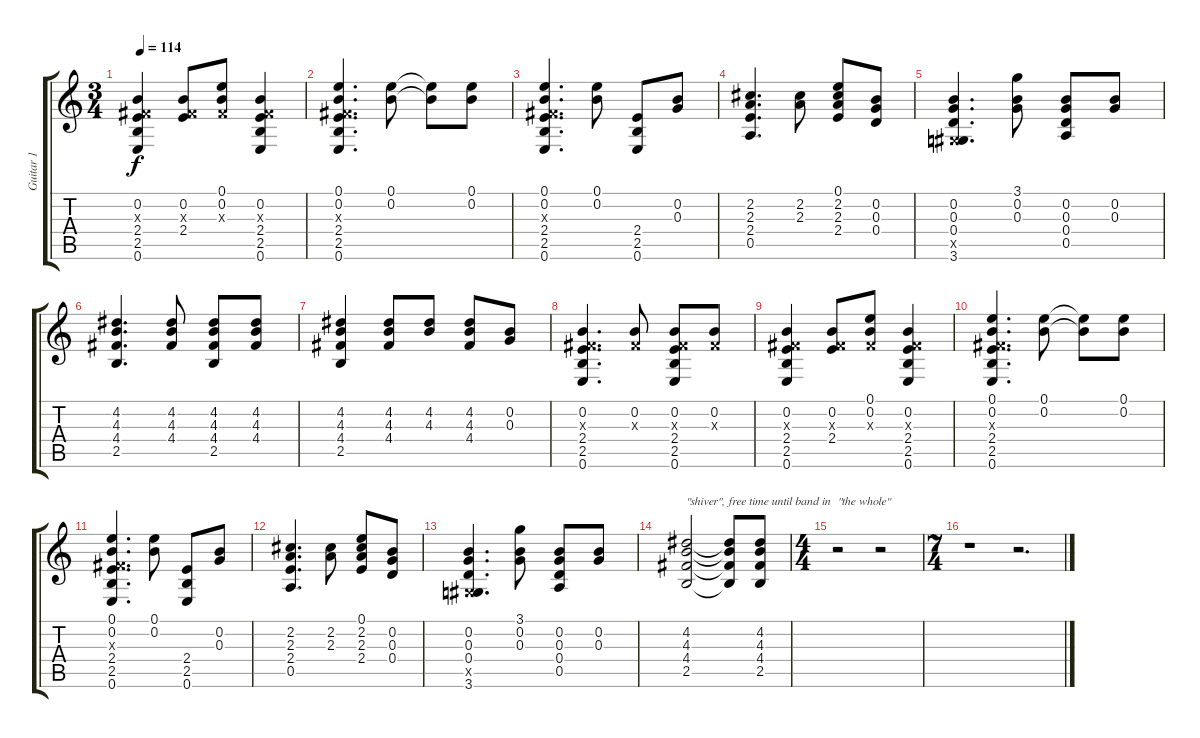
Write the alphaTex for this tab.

\track ("Guitar 1" "Guitar 1") {instrument acousticguitarsteel}
\staff {score tabs}
\tuning (E4 B3 G3 D3 A2 E2) {hide}
\ts (3 4)
\tempo 114
\clef g2
\ks c
(0.2 -1.3{x} 2.4 2.5 0.6).4{dy f} (0.2 -1.3{x} 2.4).8 (0.1 0.2 -1.3{x}).8 (0.2 -1.3{x} 2.4 2.5 0.6).4 |
(0.1 0.2 -1.3{x} 2.4 2.5 0.6).4{d} (0.1 0.2).8 (0.1{t} 0.2{t}).8 (0.1 0.2).8 |
(0.1 0.2 -1.3{x} 2.4 2.5 0.6).4{d} (0.1 0.2).8 (2.4 2.5 0.6).8 (0.2 0.3).8 |
(2.2 2.3 2.4 0.5).4{d} (2.2 2.3).8 (0.1 2.2 2.3 2.4).8 (0.2 0.3 0.4).8 |
(0.2 0.3 0.4 -1.5{x} 3.6).4{d} (3.1 0.2 0.3).8 (0.2 0.3 0.4 0.5).8 (0.2 0.3).8 |
(4.2 4.3 4.4 2.5).4{d} (4.2 4.3 4.4).8 (4.2 4.3 4.4 2.5).8 (4.2 4.3 4.4).8 |
(4.2 4.3 4.4 2.5).4 (4.2 4.3 4.4).8 (4.2 4.3).8 (4.2 4.3 4.4).8 (0.2 0.3).8 |
(0.2 -1.3{x} 2.4 2.5 0.6).4{d} (0.2 -1.3{x}).8 (0.2 -1.3{x} 2.4 2.5 0.6).8 (0.2 -1.3{x}).8 |
(0.2 -1.3{x} 2.4 2.5 0.6).4 (0.2 -1.3{x} 2.4).8 (0.1 0.2 -1.3{x}).8 (0.2 -1.3{x} 2.4 2.5 0.6).4 |
(0.1 0.2 -1.3{x} 2.4 2.5 0.6).4{d} (0.1 0.2).8 (0.1{t} 0.2{t}).8 (0.1 0.2).8 |
(0.1 0.2 -1.3{x} 2.4 2.5 0.6).4{d} (0.1 0.2).8 (2.4 2.5 0.6).8 (0.2 0.3).8 |
(2.2 2.3 2.4 0.5).4{d} (2.2 2.3).8 (0.1 2.2 2.3 2.4).8 (0.2 0.3 0.4).8 |
(0.2 0.3 0.4 -1.5{x} 3.6).4{d} (3.1 0.2 0.3).8 (0.2 0.3 0.4 0.5).8 (0.2 0.3).8 |
(4.2 4.3 4.4 2.5).2{txt "\"shiver\", free time until band in"} (4.2{t} 4.3{t} 4.4{t} 2.5{t}).8 (4.2 4.3 4.4 2.5).8 |
\ts (4 4)
r.2{txt "\"the whole\""} r.2 |
\ts (7 4)
r.1 r.2{d}
